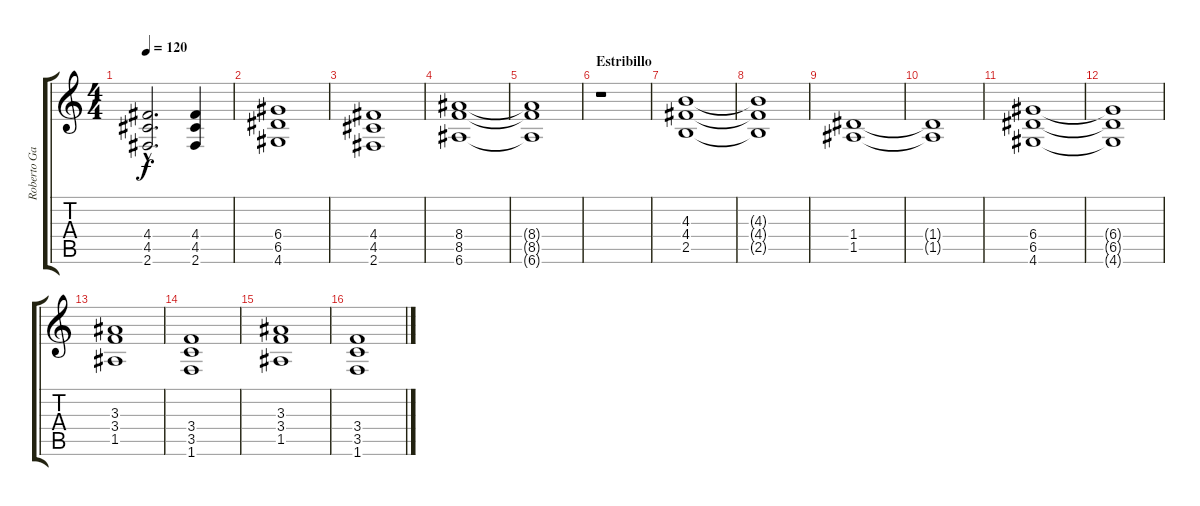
\track ("Roberto García (Guitarra Rítmico)" "Roberto Ga") {instrument distortionguitar}
\staff {score tabs}
\tuning (E4 B3 G3 D3 A2 E2) {hide}
\ts (4 4)
\tempo 120
\clef g2
\ks c
(4.4{hac} 4.5{hac} 2.6{hac}).2{d dy f} (4.4 4.5 2.6).4 |
(6.4 6.5 4.6).1 |
(4.4 4.5 2.6).1 |
(8.4 8.5 6.6).1{volume 5} |
(8.4{t} 8.5{t} 6.6{t}).1 |
\section ("" "Estribillo")
r.1{volume 13} |
(4.3 4.4 2.5).1 |
(4.3{t} 4.4{t} 2.5{t}).1 |
(1.4 1.5).1 |
(1.4{t} 1.5{t}).1 |
(6.4 6.5 4.6).1 |
(6.4{t} 6.5{t} 4.6{t}).1 |
(3.3 3.4 1.5).1 |
(3.4 3.5 1.6).1 |
(3.3 3.4 1.5).1 |
(3.4 3.5 1.6).1
